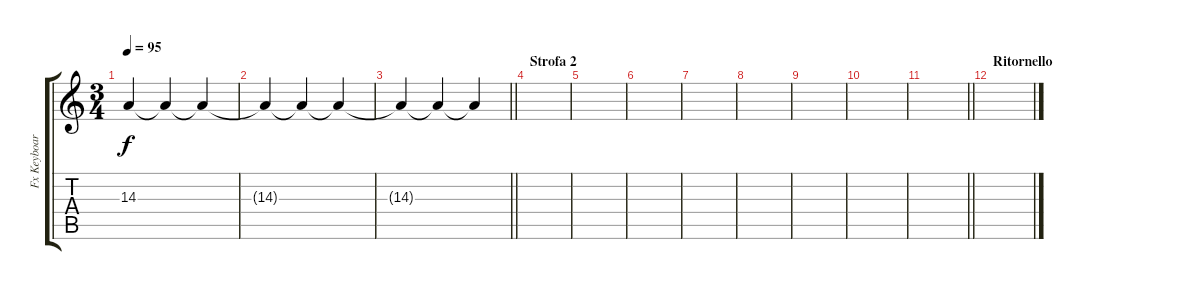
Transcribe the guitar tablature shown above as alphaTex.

\track ("Fx Keyboard" "Fx Keyboar") {instrument fx3crystal}
\staff {score tabs}
\tuning (E4 B3 G3 D3 A2 E2) {hide}
\ts (3 4)
\tempo 95
\clef g2
\ks c
14.3{t}.4{dy f} 14.3{t}.4 14.3{t}.4 |
14.3{t}.4 14.3{t}.4 14.3{t}.4 |
\barLineRight lightlight
14.3{t}.4 14.3{t}.4 14.3{t}.4 |
\section ("" "Strofa 2")
|
|
|
|
|
|
|
\barLineRight lightlight
|
\section ("" "Ritornello")
